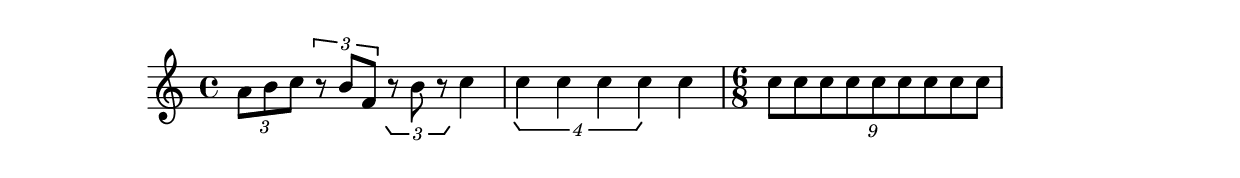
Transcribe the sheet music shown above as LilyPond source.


\version "2.19.21"
\header{
  
  texidoc="
Tuplets are indicated by a bracket with a number.  There should be no
bracket if there is a beam exactly  matching  the length of the tuplet.
The bracket does not interfere with the stafflines, and the number is
centered in the gap in the bracket.

The bracket stops at the end of the stems, if the stems have the same
direction as the bracket. The endings can be adjusted with
@code{bracket-flare}.


"

}
\layout { ragged-right= ##t }


\context Voice \relative {
  \tuplet 3/2 { a'8 b c }
  \tuplet 3/2 { r8  b[ f] }
  \override TupletBracket.bracket-flare = #'(0.5 . 0.5)
  \tuplet 3/2 { r8 b r8 }
  c4 |
  
  \tuplet 4/3 { c4 c4 c4 c4 } c4 | 
  
  \time 6/8
  \tuplet 9/6 { c8 c c c c c c c c }

}




